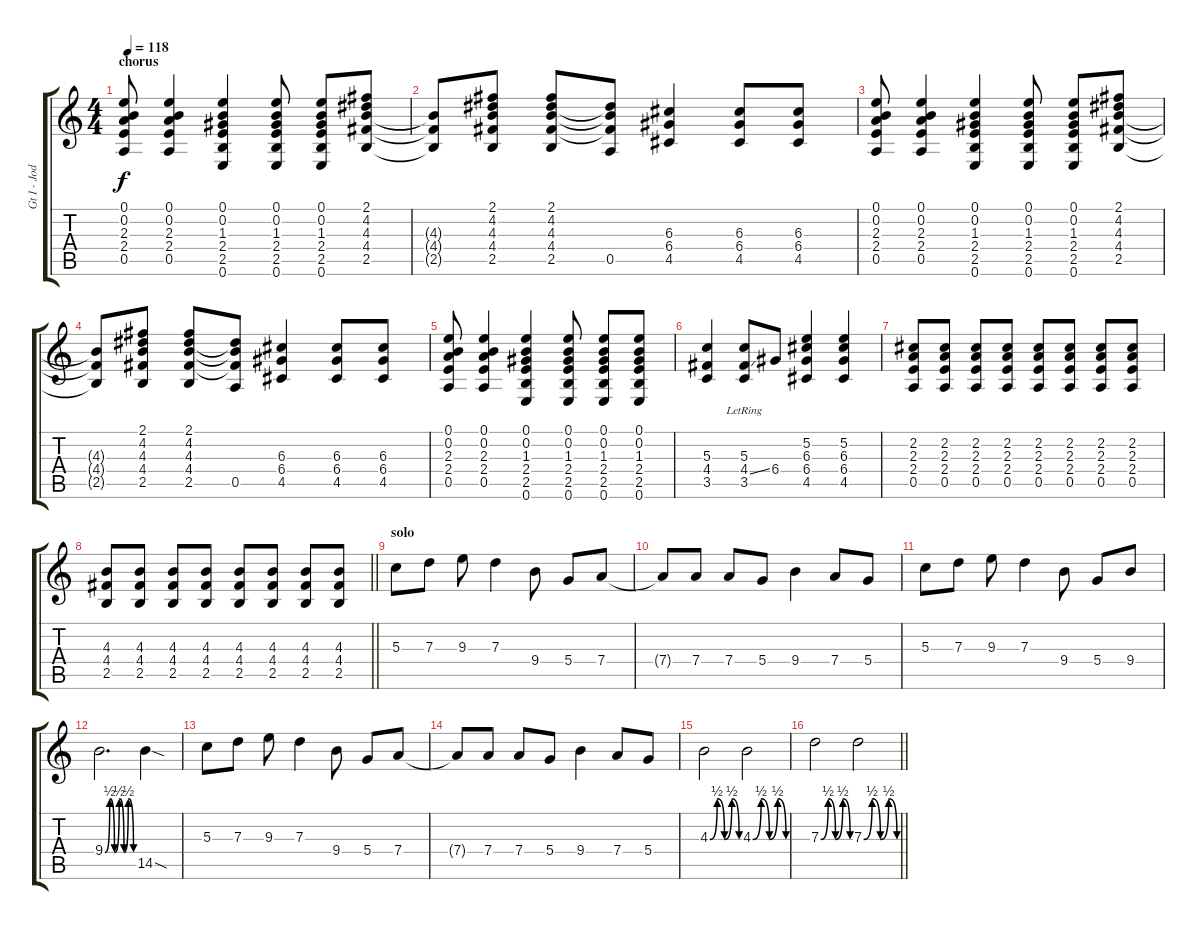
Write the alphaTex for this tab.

\track ("Gt I - Jody Porter" "Gt I - Jod") {instrument electricguitarmuted}
\staff {score tabs}
\tuning (E4 B3 G3 D3 A2 E2) {hide}
\ts (4 4)
\section ("" "chorus")
\tempo 118
\clef g2
\ks c
(0.1 0.2 2.3 2.4 0.5).8{dy f instrument distortionguitar} (0.1 0.2 2.3 2.4 0.5).4 (0.1 0.2 1.3 2.4 2.5 0.6).4 (0.1 0.2 1.3 2.4 2.5 0.6).8 (0.1 0.2 1.3 2.4 2.5 0.6).8 (2.1 4.2 4.3 4.4 2.5).8 |
(4.3{t} 4.4{t} 2.5{t}).8 (2.1 4.2 4.3 4.4 2.5).8 (2.1 4.2 4.3 4.4 2.5).8 (4.2{t} 4.3{t} 4.4{t} 0.5).8 (6.3 6.4 4.5).4 (6.3 6.4 4.5).8 (6.3 6.4 4.5).8 |
(0.1 0.2 2.3 2.4 0.5).8{instrument distortionguitar} (0.1 0.2 2.3 2.4 0.5).4 (0.1 0.2 1.3 2.4 2.5 0.6).4 (0.1 0.2 1.3 2.4 2.5 0.6).8 (0.1 0.2 1.3 2.4 2.5 0.6).8 (2.1 4.2 4.3 4.4 2.5).8 |
(4.3{t} 4.4{t} 2.5{t}).8 (2.1 4.2 4.3 4.4 2.5).8 (2.1 4.2 4.3 4.4 2.5).8 (4.2{t} 4.3{t} 4.4{t} 0.5).8 (6.3 6.4 4.5).4 (6.3 6.4 4.5).8 (6.3 6.4 4.5).8 |
(0.1 0.2 2.3 2.4 0.5).8{instrument distortionguitar} (0.1 0.2 2.3 2.4 0.5).4 (0.1 0.2 1.3 2.4 2.5 0.6).4 (0.1 0.2 1.3 2.4 2.5 0.6).8 (0.1 0.2 1.3 2.4 2.5 0.6).8 (0.1 0.2 1.3 2.4 2.5 0.6).8 |
(5.3 4.4 3.5).4 (5.3 4.4{ss} 3.5{lr}).8 6.4.8 (5.2 6.3 6.4 4.5).4 (5.2 6.3 6.4 4.5).4 |
(2.2 2.3 2.4 0.5).8 (2.2 2.3 2.4 0.5).8 (2.2 2.3 2.4 0.5).8 (2.2 2.3 2.4 0.5).8 (2.2 2.3 2.4 0.5).8 (2.2 2.3 2.4 0.5).8 (2.2 2.3 2.4 0.5).8 (2.2 2.3 2.4 0.5).8 |
\barLineRight lightlight
(4.3 4.4 2.5).8 (4.3 4.4 2.5).8 (4.3 4.4 2.5).8 (4.3 4.4 2.5).8 (4.3 4.4 2.5).8 (4.3 4.4 2.5).8 (4.3 4.4 2.5).8 (4.3 4.4 2.5).8 |
\section ("" "solo")
5.3.8{instrument distortionguitar} 7.3.8 9.3.8 7.3.4 9.4.8 5.4.8 7.4.8 |
7.4{t}.8 7.4.8 7.4.8 5.4.8 9.4.4 7.4.8 5.4.8 |
5.3.8{instrument distortionguitar} 7.3.8 9.3.8 7.3.4 9.4.8 5.4.8 9.4.8 |
9.4{be (custom 0 0 10 2 20 0 30 2 40 0 49 2 60 0)}.2{d} 14.5{sod}.4 |
5.3.8{instrument distortionguitar} 7.3.8 9.3.8 7.3.4 9.4.8 5.4.8 7.4.8 |
7.4{t}.8 7.4.8 7.4.8 5.4.8 9.4.4 7.4.8 5.4.8 |
4.3{be (custom 0 0 15 2 30 0 45 2 60 0)}.2 4.3{be (custom 0 0 15 2 30 0 45 2 60 0)}.2 |
\barLineRight lightlight
7.3{be (custom 0 0 15 2 30 0 45 2 60 0)}.2 7.3{be (custom 0 0 15 2 30 0 45 2 60 0)}.2
